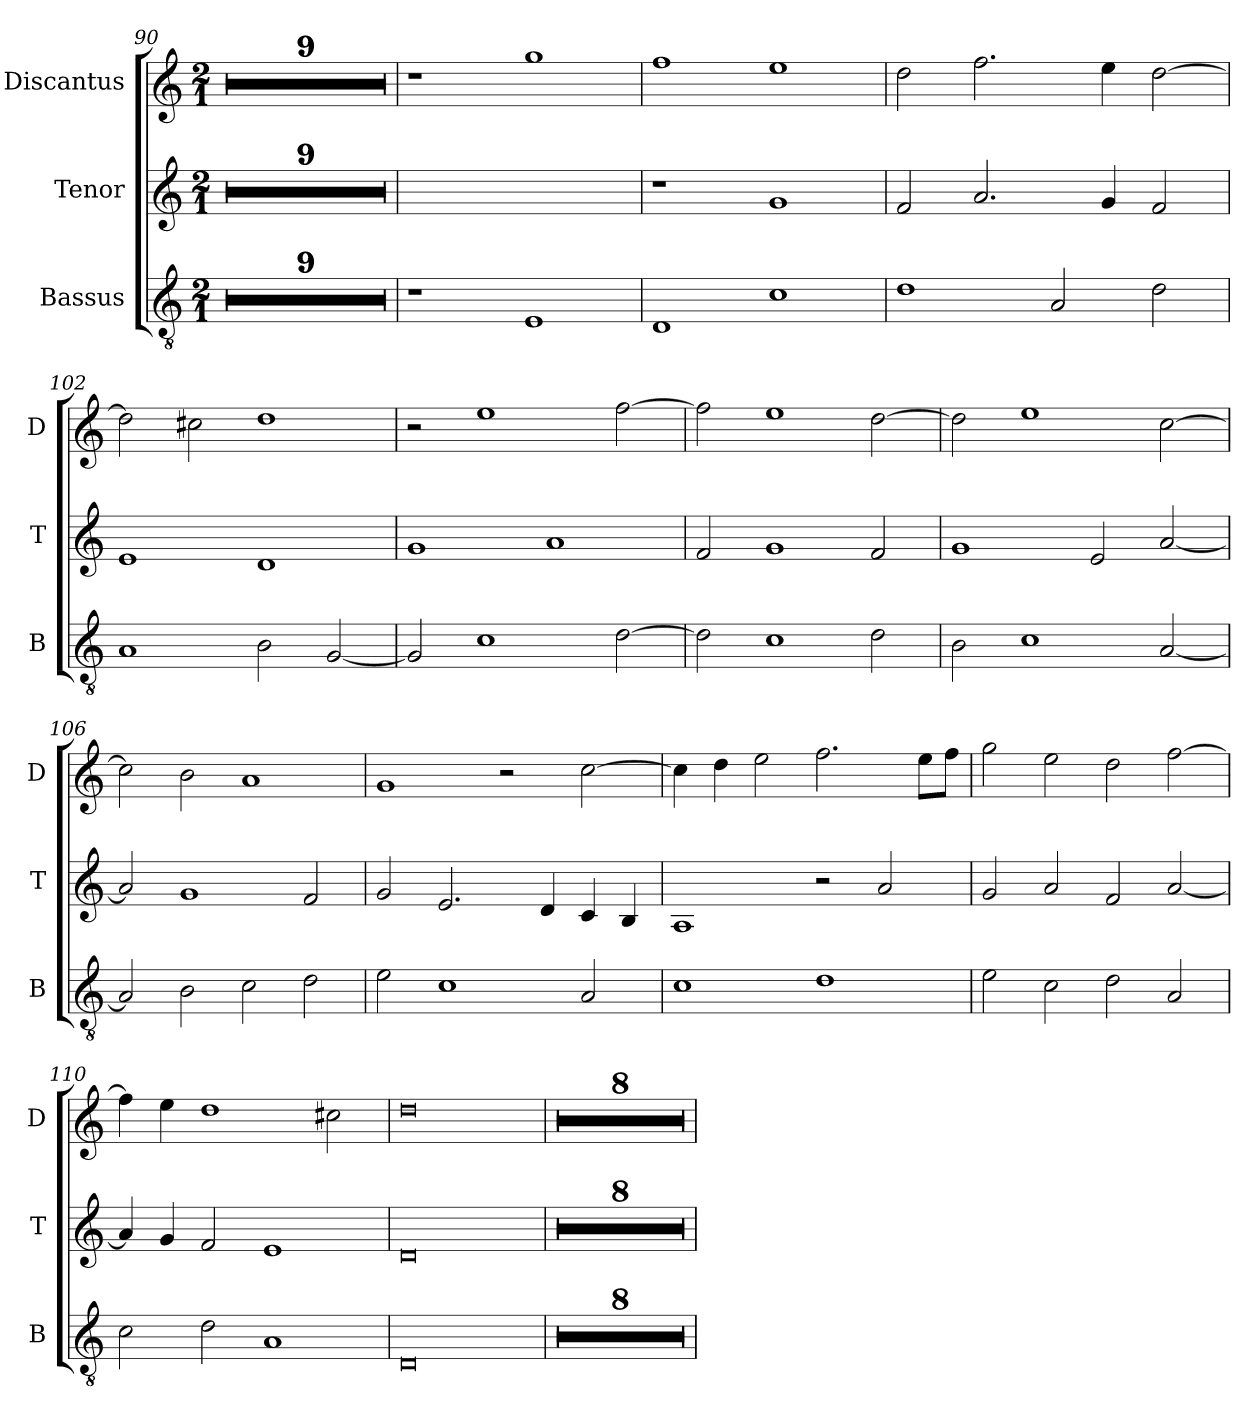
**kern	**kern	**kern
*part3	*part2	*part1
*staff3	*staff2	*staff1
*I"Bassus	*I"Tenor	*I"Discantus
*I'B	*I'T	*I'D
*clefGv2	*clefG2	*clefG2
*k[]	*k[]	*k[]
*M2/1	*M2/1	*M2/1
=90	=90	=90
0ryy	0ryy	0r
=91	=91	=91
0ryy	0ryy	0r
=92	=92	=92
0ryy	0ryy	0r
=93	=93	=93
0ryy	0ryy	0r
=94	=94	=94
0ryy	0ryy	0r
=95	=95	=95
0ryy	0ryy	0r
=96	=96	=96
0ryy	0ryy	0r
=97	=97	=97
0ryy	0ryy	0r
=98	=98	=98
0ryy	0ryy	0r
=99	=99	=99
1r	0ryy	1r
1E	.	1gg
=100	=100	=100
1D	1r	1ff
1c	1g	1ee
=101	=101	=101
1d	2f	2dd
.	2.a	2.ff
2A	.	.
.	4g	4ee
2d	2f	[2dd
=102	=102	=102
1A	1e	2dd]
.	.	2cc#X
2B	1d	1dd
[2G	.	.
=103	=103	=103
2G]	1g	2r
1c	.	1ee
.	1a	.
[2d	.	[2ff
=104	=104	=104
2d]	2f	2ff]
1c	1g	1ee
2d	2f	[2dd
=105	=105	=105
2B	1g	2dd]
1c	.	1ee
.	2e	.
[2A	[2a	[2cc
=106	=106	=106
2A]	2a]	2cc]
2B	1g	2b
2c	.	1a
2d	2f	.
=107	=107	=107
2e	2g	1g
1c	2.e	.
.	.	2r
.	4d	.
2A	4c	[2cc
.	4B	.
=108	=108	=108
1c	1A	4cc]
.	.	4dd
.	.	2ee
1d	2r	2.ff
.	2a	.
.	.	8eeL
.	.	8ffJ
=109	=109	=109
2e	2g	2gg
2c	2a	2ee
2d	2f	2dd
2A	[2a	[2ff
=110	=110	=110
2c	4a]	4ff]
.	4g	4ee
2d	2f	1dd
1A	1e	.
.	.	2cc#X
=111	=111	=111
0D	0d	0dd
=112	=112	=112
0ryy	0ryy	0r
=113	=113	=113
0ryy	0ryy	0r
=114	=114	=114
0ryy	0ryy	0r
=115	=115	=115
0ryy	0ryy	0r
=116	=116	=116
0ryy	0ryy	0r
=117	=117	=117
0ryy	0ryy	0r
=118	=118	=118
0ryy	0ryy	0r
=119	=119	=119
0ryy	0ryy	0r
=	=	=
*-	*-	*-
